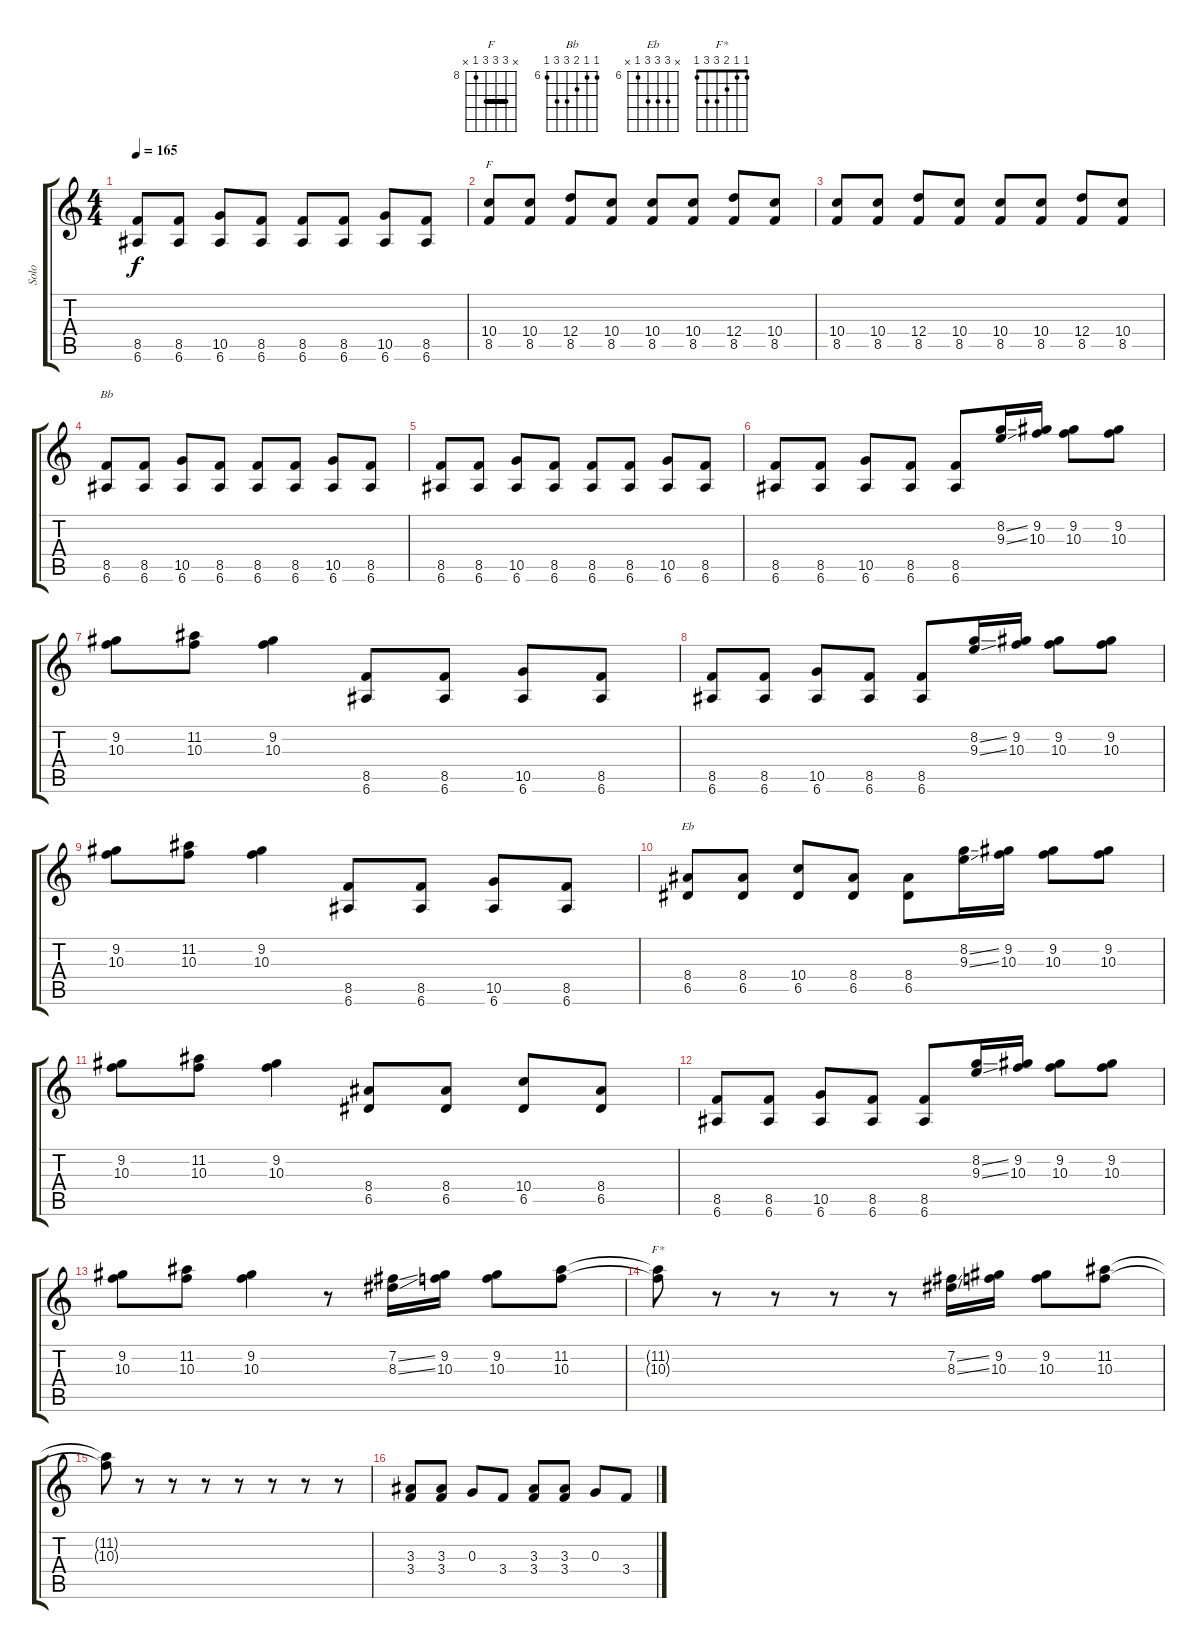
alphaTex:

\track ("Solo" "Solo") {instrument distortionguitar}
\staff {score tabs}
\tuning (E4 B3 G3 D3 A2 E2) {hide}
\chord ("F" x 10 10 10 8 x) {firstfret 8 barre 10}
\chord ("Bb" 6 6 7 8 8 6) {firstfret 6}
\chord ("Eb" x 8 8 8 6 x) {firstfret 6}
\chord ("F*" 1 1 2 3 3 1)
\ts (4 4)
\tempo 165
\clef g2
\ks c
(8.5 6.6).8{dy f} (8.5 6.6).8 (10.5 6.6).8 (8.5 6.6).8 (8.5 6.6).8 (8.5 6.6).8 (10.5 6.6).8 (8.5 6.6).8 |
(10.4 8.5).8{ch "F"} (10.4 8.5).8 (12.4 8.5).8 (10.4 8.5).8 (10.4 8.5).8 (10.4 8.5).8 (12.4 8.5).8 (10.4 8.5).8 |
(10.4 8.5).8 (10.4 8.5).8 (12.4 8.5).8 (10.4 8.5).8 (10.4 8.5).8 (10.4 8.5).8 (12.4 8.5).8 (10.4 8.5).8 |
(8.5 6.6).8{ch "Bb"} (8.5 6.6).8 (10.5 6.6).8 (8.5 6.6).8 (8.5 6.6).8 (8.5 6.6).8 (10.5 6.6).8 (8.5 6.6).8 |
(8.5 6.6).8 (8.5 6.6).8 (10.5 6.6).8 (8.5 6.6).8 (8.5 6.6).8 (8.5 6.6).8 (10.5 6.6).8 (8.5 6.6).8 |
(8.5 6.6).8 (8.5 6.6).8 (10.5 6.6).8 (8.5 6.6).8 (8.5 6.6).8 (8.2{ss} 9.3{ss}).16 (9.2 10.3).16 (9.2 10.3).8 (9.2 10.3).8 |
(9.2 10.3).8 (11.2 10.3).8 (9.2 10.3).4 (8.5 6.6).8 (8.5 6.6).8 (10.5 6.6).8 (8.5 6.6).8 |
(8.5 6.6).8 (8.5 6.6).8 (10.5 6.6).8 (8.5 6.6).8 (8.5 6.6).8 (8.2{ss} 9.3{ss}).16 (9.2 10.3).16 (9.2 10.3).8 (9.2 10.3).8 |
(9.2 10.3).8 (11.2 10.3).8 (9.2 10.3).4 (8.5 6.6).8 (8.5 6.6).8 (10.5 6.6).8 (8.5 6.6).8 |
(8.4 6.5).8{ch "Eb"} (8.4 6.5).8 (10.4 6.5).8 (8.4 6.5).8 (8.4 6.5).8 (8.2{ss} 9.3{ss}).16 (9.2 10.3).16 (9.2 10.3).8 (9.2 10.3).8 |
(9.2 10.3).8 (11.2 10.3).8 (9.2 10.3).4 (8.4 6.5).8 (8.4 6.5).8 (10.4 6.5).8 (8.4 6.5).8 |
(8.5 6.6).8 (8.5 6.6).8 (10.5 6.6).8 (8.5 6.6).8 (8.5 6.6).8 (8.2{ss} 9.3{ss}).16 (9.2 10.3).16 (9.2 10.3).8 (9.2 10.3).8 |
(9.2 10.3).8 (11.2 10.3).8 (9.2 10.3).4 r.8 (7.2{ss} 8.3{ss}).16 (9.2 10.3).16 (9.2 10.3).8 (11.2 10.3).8 |
(11.2{t} 10.3{t}).8{ch "F*"} r.8 r.8 r.8 r.8 (7.2{ss} 8.3{ss}).16 (9.2 10.3).16 (9.2 10.3).8 (11.2 10.3).8 |
(11.2{t} 10.3{t}).8 r.8 r.8 r.8 r.8 r.8 r.8 r.8 |
(3.3 3.4).8 (3.3 3.4).8 0.3.8 3.4.8 (3.3 3.4).8 (3.3 3.4).8 0.3.8 3.4.8
